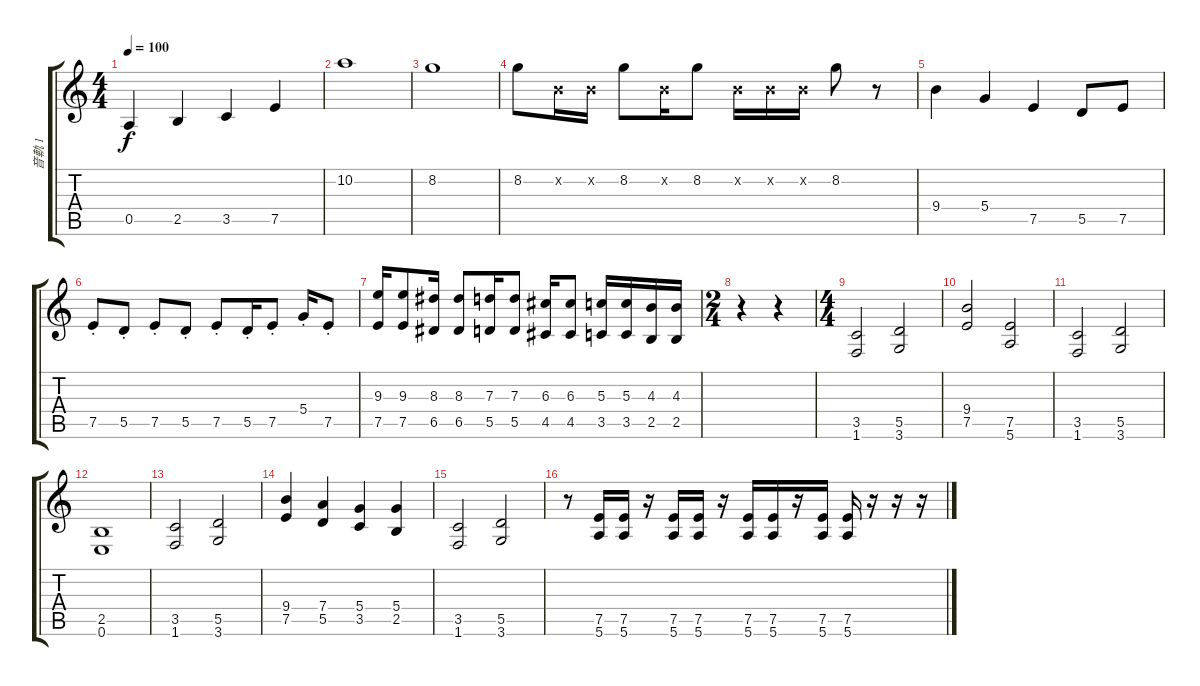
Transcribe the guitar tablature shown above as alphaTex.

\track ("音軌 1" "音軌 1") {instrument overdrivenguitar}
\staff {score tabs}
\tuning (E4 B3 G3 D3 A2 E2) {hide}
\ts (4 4)
\tempo 100
\clef g2
\ks c
0.5.4{dy f} 2.5.4 3.5.4 7.5.4 |
10.2.1 |
8.2.1 |
8.2.8 0.2{x}.16 0.2{x}.16 8.2.8 0.2{x}.16 8.2.8 0.2{x}.16 0.2{x}.16 0.2{x}.16 8.2.8 r.8 |
9.4.4 5.4.4 7.5.4 5.5.8 7.5.8 |
7.5{st}.8 5.5{st}.8 7.5{st}.8 5.5{st}.8 7.5{st}.8 5.5{st}.16 7.5{st}.8 5.4{st}.16 7.5{st}.8 |
(9.3 7.5).16 (9.3 7.5).8 (8.3 6.5).16 (8.3 6.5).8 (7.3 5.5).16 (7.3 5.5).8 (6.3 4.5).16 (6.3 4.5).8 (5.3 3.5).16 (5.3 3.5).16 (4.3 2.5).16 (4.3 2.5).16 |
\ts (2 4)
r.4 r.4 |
\ts (4 4)
(3.5 1.6).2 (5.5 3.6).2 |
(9.4 7.5).2 (7.5 5.6).2 |
(3.5 1.6).2 (5.5 3.6).2 |
(2.5 0.6).1 |
(3.5 1.6).2 (5.5 3.6).2 |
(9.4 7.5).4 (7.4 5.5).4 (5.4 3.5).4 (5.4 2.5).4 |
(3.5 1.6).2 (5.5 3.6).2 |
r.8 (7.5 5.6).16 (7.5 5.6).16 r.16 (7.5 5.6).16 (7.5 5.6).16 r.16 (7.5 5.6).16 (7.5 5.6).16 r.16 (7.5 5.6).16 (7.5 5.6).16 r.16 r.16 r.16
